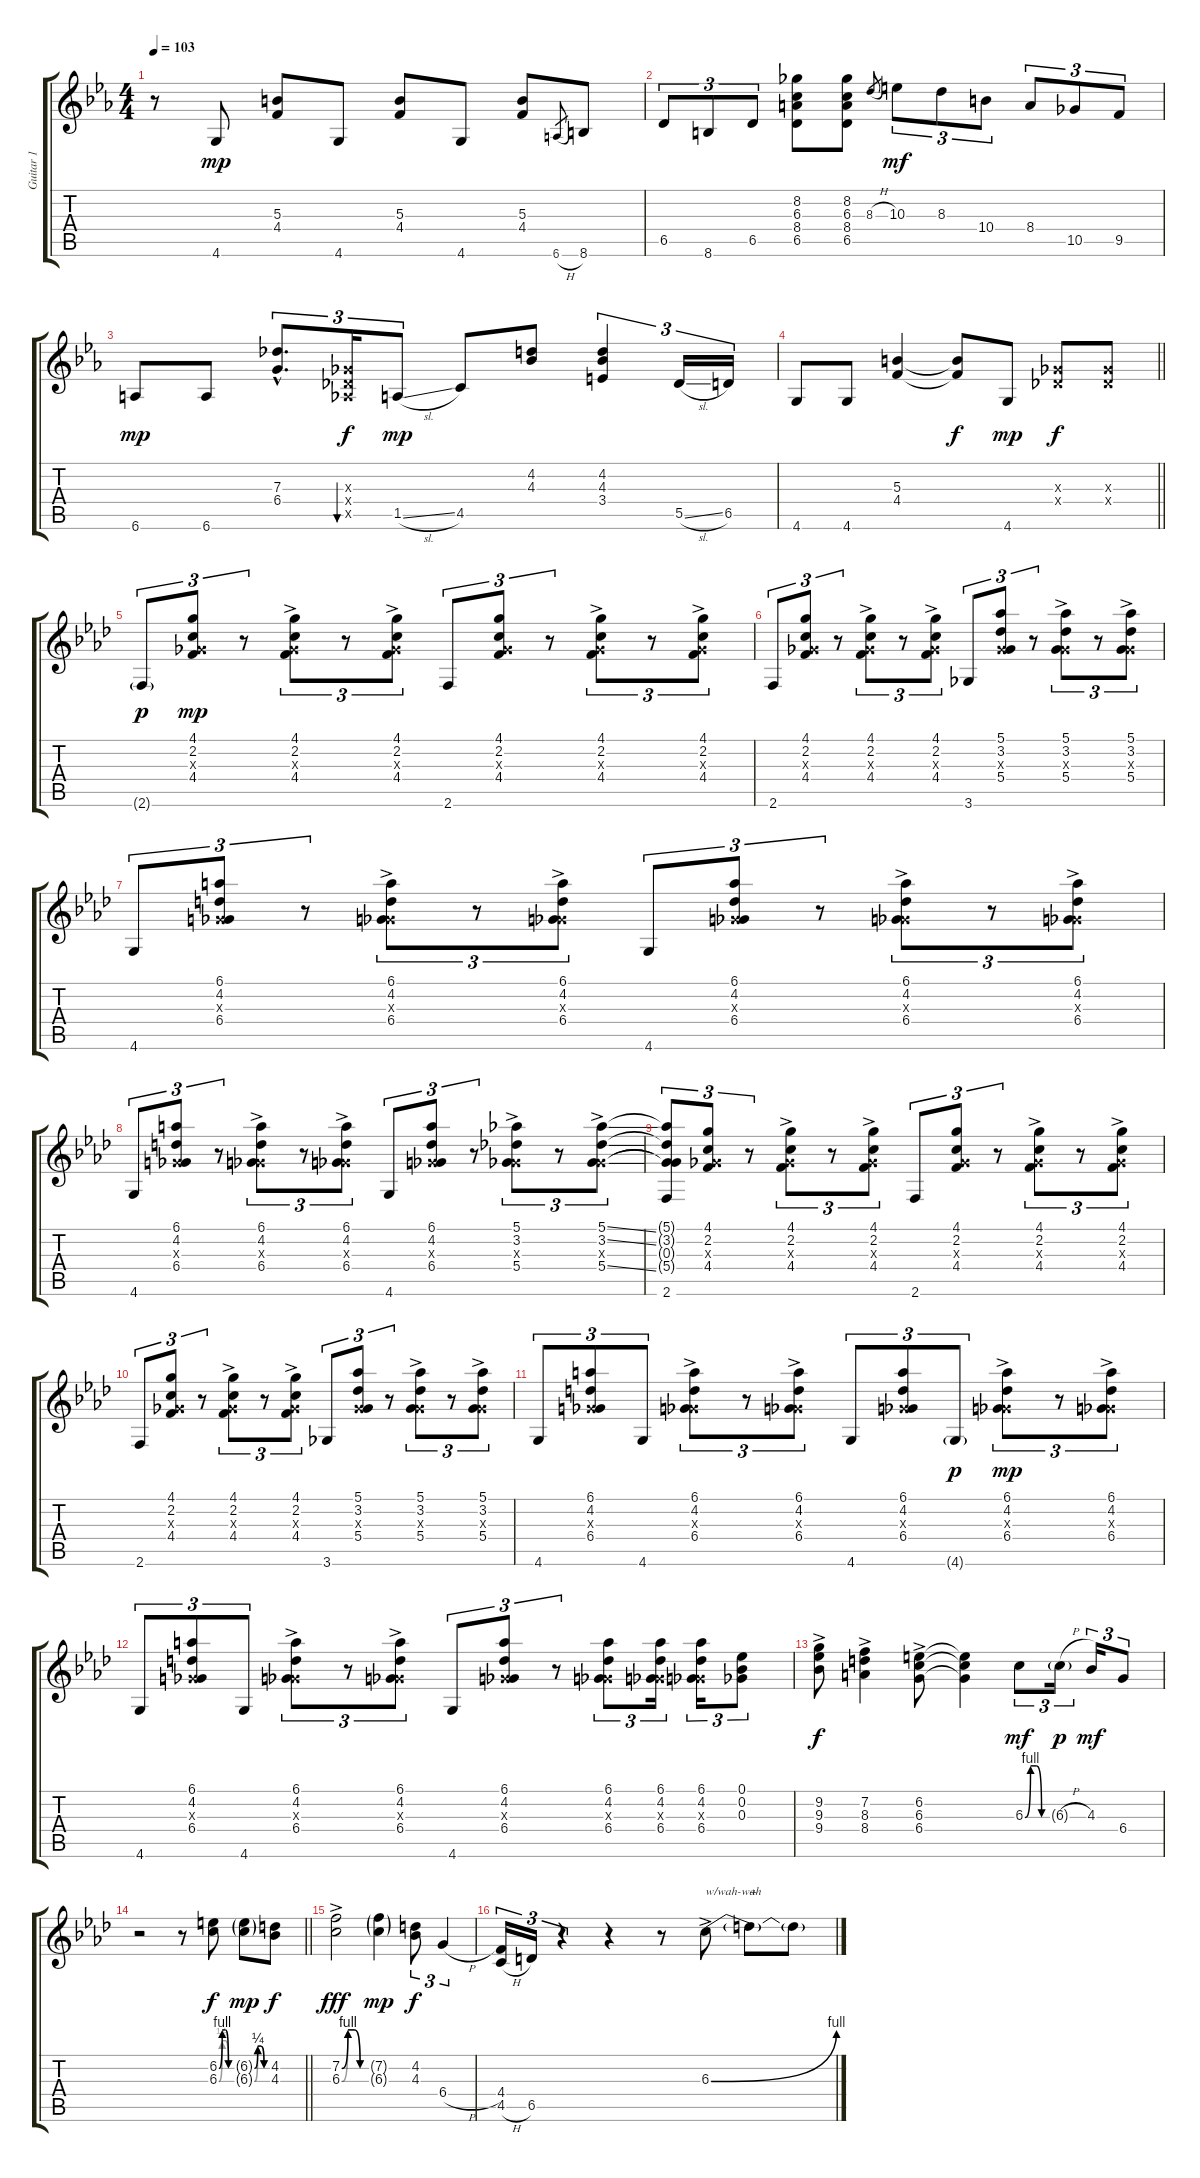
\track ("Guitar 1" "Guitar 1") {instrument overdrivenguitar}
\staff {score tabs}
\tuning (Eb4 Bb3 Gb3 Db3 Ab2 Eb2) {hide}
\ts (4 4)
\tempo 103
\clef g2
\ks eb
r.8{dy mp} 4.6.8 (5.3 4.4).8 4.6.8 (5.3 4.4).8 4.6.8 (5.3 4.4).8 6.6{h}.8{gr} 8.6.8 |
6.5.8{tu (3 2)} 8.6.8{tu (3 2)} 6.5.8{tu (3 2)} (8.2 6.3 8.4 6.5).8 (8.2 6.3 8.4 6.5).8 8.3{h}.8{gr} 10.3.8{tu (3 2) dy mf} 8.3.8{tu (3 2)} 10.4.8{tu (3 2)} 8.4.8{tu (3 2)} 10.5.8{tu (3 2)} 9.5.8{tu (3 2)} |
6.6.8{dy mp} 6.6.8 (7.3{hac} 6.4{hac}).8{d tu (3 2)} (0.3{x} 0.4{x} 0.5{x}).16{tu (3 2) bu 120 dy f} 1.5{sl}.8{tu (3 2) dy mp} 4.5.8 (4.2 4.3).8 (4.2 4.3 3.4).4{tu (3 2)} 5.5{sl}.16{tu (3 2)} 6.5.16{tu (3 2)} |
\barLineRight lightlight
4.6.8 4.6.8 (5.3 4.4).4 (5.3{t} 4.4{t}).8{dy f} 4.6.8{dy mp} (0.3{x} 0.4{x}).8{dy f} (0.3{x} 0.4{x}).8 |
\ks ab
2.6{g}.8{tu (3 2) dy p} (4.1 2.2 0.3{x} 4.4).8{tu (3 2) dy mp} r.8{tu (3 2)} (4.1{ac} 2.2 0.3{x} 4.4).8{tu (3 2)} r.8{tu (3 2)} (4.1{ac} 2.2 0.3{x} 4.4).8{tu (3 2)} 2.6.8{tu (3 2)} (4.1 2.2 0.3{x} 4.4).8{tu (3 2)} r.8{tu (3 2)} (4.1{ac} 2.2 0.3{x} 4.4).8{tu (3 2)} r.8{tu (3 2)} (4.1{ac} 2.2 0.3{x} 4.4).8{tu (3 2)} |
2.6.8{tu (3 2)} (4.1 2.2 0.3{x} 4.4).8{tu (3 2)} r.8{tu (3 2)} (4.1{ac} 2.2 0.3{x} 4.4).8{tu (3 2)} r.8{tu (3 2)} (4.1{ac} 2.2 0.3{x} 4.4).8{tu (3 2)} 3.6.8{tu (3 2)} (5.1 3.2 0.3{x} 5.4).8{tu (3 2)} r.8{tu (3 2)} (5.1{ac} 3.2 0.3{x} 5.4).8{tu (3 2)} r.8{tu (3 2)} (5.1{ac} 3.2 0.3{x} 5.4).8{tu (3 2)} |
4.6.8{tu (3 2)} (6.1 4.2 0.3{x} 6.4).8{tu (3 2)} r.8{tu (3 2)} (6.1{ac} 4.2 0.3{x} 6.4).8{tu (3 2)} r.8{tu (3 2)} (6.1{ac} 4.2 0.3{x} 6.4).8{tu (3 2)} 4.6.8{tu (3 2)} (6.1 4.2 0.3{x} 6.4).8{tu (3 2)} r.8{tu (3 2)} (6.1{ac} 4.2 0.3{x} 6.4).8{tu (3 2)} r.8{tu (3 2)} (6.1{ac} 4.2 0.3{x} 6.4).8{tu (3 2)} |
4.6.8{tu (3 2)} (6.1 4.2 0.3{x} 6.4).8{tu (3 2)} r.8{tu (3 2)} (6.1{ac} 4.2 0.3{x} 6.4).8{tu (3 2)} r.8{tu (3 2)} (6.1{ac} 4.2 0.3{x} 6.4).8{tu (3 2)} 4.6.8{tu (3 2)} (6.1 4.2 0.3{x} 6.4).8{tu (3 2)} r.8{tu (3 2)} (5.1{ac} 3.2 0.3{x} 5.4).8{tu (3 2)} r.8{tu (3 2)} (5.1{ss ac} 3.2{ss} 0.3{x} 5.4{ss}).8{tu (3 2)} |
(5.1{t} 3.2{t} 0.3{t} 5.4{t} 2.6).8{tu (3 2)} (4.1 2.2 0.3{x} 4.4).8{tu (3 2)} r.8{tu (3 2)} (4.1{ac} 2.2 0.3{x} 4.4).8{tu (3 2)} r.8{tu (3 2)} (4.1{ac} 2.2 0.3{x} 4.4).8{tu (3 2)} 2.6.8{tu (3 2)} (4.1 2.2 0.3{x} 4.4).8{tu (3 2)} r.8{tu (3 2)} (4.1{ac} 2.2 0.3{x} 4.4).8{tu (3 2)} r.8{tu (3 2)} (4.1{ac} 2.2 0.3{x} 4.4).8{tu (3 2)} |
2.6.8{tu (3 2)} (4.1 2.2 0.3{x} 4.4).8{tu (3 2)} r.8{tu (3 2)} (4.1{ac} 2.2 0.3{x} 4.4).8{tu (3 2)} r.8{tu (3 2)} (4.1{ac} 2.2 0.3{x} 4.4).8{tu (3 2)} 3.6.8{tu (3 2)} (5.1 3.2 0.3{x} 5.4).8{tu (3 2)} r.8{tu (3 2)} (5.1{ac} 3.2 0.3{x} 5.4).8{tu (3 2)} r.8{tu (3 2)} (5.1{ac} 3.2 0.3{x} 5.4).8{tu (3 2)} |
4.6.8{tu (3 2)} (6.1 4.2 0.3{x} 6.4).8{tu (3 2)} 4.6.8{tu (3 2)} (6.1{ac} 4.2 0.3{x} 6.4).8{tu (3 2)} r.8{tu (3 2)} (6.1{ac} 4.2 0.3{x} 6.4).8{tu (3 2)} 4.6.8{tu (3 2)} (6.1 4.2 0.3{x} 6.4).8{tu (3 2)} 4.6{g}.8{tu (3 2) dy p} (6.1{ac} 4.2 0.3{x} 6.4).8{tu (3 2) dy mp} r.8{tu (3 2)} (6.1{ac} 4.2 0.3{x} 6.4).8{tu (3 2)} |
4.6.8{tu (3 2)} (6.1 4.2 0.3{x} 6.4).8{tu (3 2)} 4.6.8{tu (3 2)} (6.1{ac} 4.2 0.3{x} 6.4).8{tu (3 2)} r.8{tu (3 2)} (6.1{ac} 4.2 0.3{x} 6.4).8{tu (3 2)} 4.6.8{tu (3 2)} (6.1 4.2 0.3{x} 6.4).8{tu (3 2)} r.8{tu (3 2)} (6.1 4.2 0.3{x} 6.4).8{tu (3 2)} (6.1 4.2 0.3{x} 6.4).16{tu (3 2)} (6.1 4.2 0.3{x} 6.4).16{tu (3 2)} (0.1 0.2 0.3).8{tu (3 2)} |
(9.2{ac} 9.3{ac} 9.4{ac}).8{dy f} (7.2 8.3{ac} 8.4{ac}).4 (6.2{ac} 6.3{ac} 6.4{ac}).8 (6.2{t} 6.3{t} 6.4{t}).4 6.3{be (custom 0 0 15 4 30 4 45 0 60 0)}.8{tu (3 2) dy mf} 6.3{h g}.16{tu (3 2) dy p} 4.3.16{tu (3 2) dy mf} 6.4.8{tu (3 2)} |
\barLineRight lightlight
r.2 r.8 (6.2{be (custom 0 0 15 4 30 4 45 0 60 0)} 6.3{be (custom 0 0 15 2 30 2 45 0 60 0)}).8{dy f} (6.2{be (custom 0 0 15 1 30 1 45 0 60 0) g} 6.3{be (custom 0 0 15 1 30 1 45 0 60 0) g}).8{dy mp} (4.2 4.3).8{dy f} |
(7.2{be (custom 0 0 15 4 30 4 45 0 60 0) ac} 6.3{be (custom 0 0 15 4 30 4 45 0 60 0) ac}).2{dy fff} (7.2{g} 6.3{g}).4{dy mp} (4.2 4.3).8{tu (3 2) dy f} 6.4{h}.4{tu (3 2)} |
(4.4 4.5{h}).16{tu (3 2)} 6.5.16{tu (3 2)} r.4{tu (3 2)} r.4 r.8 6.3{be (bend 0 0 60 4) ac}.8{txt "w/wah-wah" volume 10 balance 4 instrument overdrivenguitar} 6.3{t}.8{txt "+" volume 13 balance 8 instrument overdrivenguitar} 6.3{t}.8{volume 13 balance 12 instrument overdrivenguitar}
